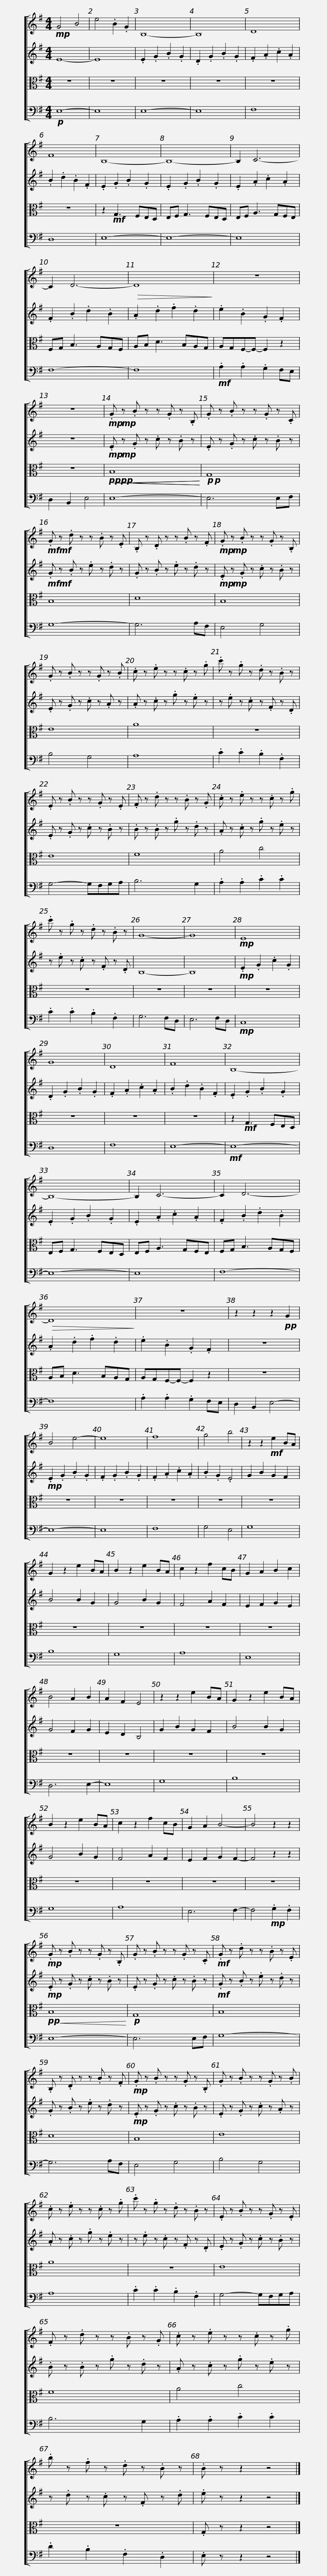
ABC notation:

X:1
%%score [ 1 2 3 4 ]
L:1/8
M:4/4
I:linebreak $
K:G
V:1 treble
V:2 treble
V:3 alto
V:4 bass
V:1
!mp! G4 B4 | e4 .B2 .G2 | B,8- | B,8 | D8 | %5
 F8 | B,8- |$ B,8- | B,2 C6- | C2 D6- | %10
!>(! D8!>)! | z8 | z8 |$!mp!!mp! .G z .B z z .G z .B, | .G z .B z z .G z .C | %15
!mf!!mf! .G z .d z z .B z .E | .B, z .D z z .B z .F |$!mp!!mp! .G z .B z z .G z .B, | .G z .B z z .G z .B | .c z .e z z .c z .g | %20
 .c' z .g z .d z .B z |$ .E z .B z z .G z .E | .F z .d z z .B z .G | .c z .e z z .c z .g | .c' z .g z .d z .B z | %25
 G8- | G8 |$!mp! E8 | G8 | D8 | %30
 F8 | B,8- | B,8- | B,2 C6- |$ C2 D6- | %35
!>(! D8!>)! | z8 | z2 z2 z2!pp! G2 | B4 e4- | e8 | %40
 f8 | g4 b4 |$ z2 z2!mf! e2 BA | G2 z2 e2 BA | B2 z2 e2 BA | %45
 c2 z2 f2 cB | G2 A2 B2 c2 | B4 A2 B2 | A2 F2 E4 | z2 z2 e2 BA |$ %50
 G2 z2 e2 BA | B2 z2 e2 BA | c2 z2 f2 cB | G2 A2 B4- | B4 z2 z2 | %55
!mp! .G z .B z z .G z .B, | .G z .B z z .G z .C |$!mf! .G z .d z z .B z .E | .B, z .D z z .B z .F |!mp! .G z .B z z .G z .B, | %60
 .G z .B z z .G z .B |$ .c z .e z z .c z .g | .c' z .g z .d z .B z | .E z .B z z .G z .E | .F z .d z z .B z .G | %65
 .c z .e z z .c z .g |$ .b z .f z .d z .B z | .B z z2 z4 |] %68
V:2
 E8- | E8 | .E2 .G2 .B2 .G2 | .D2 .G2 .B2 .G2 | .F2 .A2 .c2 .A2 | %5
 .B2 .d2 .B2 .F2 | .E2 .G2 .B2 .G2 |$ .E2 .G2 .B2 .G2 | .E2 .A2 .c2 .A2 | .F2 .B2 .d2 .B2 | %10
 .A2 .d2 .f2 .d2 | .e2 .B2 .G2 .F2 | z8 |$!mp!!mp! .E z .G z .c z .B z | .E z .G z .c z .B z | %15
!mf!!mf! .G z .B z .e z .d z | .G z .B z .e z .d z |$!mp!!mp! .E z .G z .c z .B z | .E z .G z .c z .A z | .A z .c z .g z .e z | %20
 z .e z .c z .F z .D |$ .E z .G z .c z .B z | .B z .B z .g z .d z | .A z .c z .g z .e z | z .e z .c z .F z .D | %25
 B,8- | B,8 |$!mp! .E2 .G2 .c2 .G2 | .D2 .G2 .B2 .G2 | .F2 .A2 .c2 .A2 | %30
 .B2 .d2 .B2 .F2 | .E2 .G2 .B2 .G2 | .E2 .G2 .B2 .G2 | .E2 .A2 .c2 .A2 |$ .F2 .B2 .d2 .B2 | %35
 .A2 .d2 .f2 .d2 | .e2 .B2 .G2 .F2 | z8 |!mp! .E2 .G2 .B2 .G2 | .F2 .G2 .B2 .G2 | %40
 .F2 .A2 .c2 .A2 | .B2 .G2 .E4 |$ G2 B2 G2 F2 | B4 B2 G2 | G4 B2 G2 | %45
 F4 A2 F2 | E2 F2 G2 E2 | G4 F2 G2 | E2 D2 B,4 | G2 B2 G2 F2 |$ %50
 B4 B2 G2 | G4 B2 G2 | F4 A2 F2 | E2 F2 G2 F2- | F4 z2 z2 | %55
!mp! .E z .G z .c z .B z | .E z .G z .c z .B z |$!mf! .G z .B z .e z .d z | .G z .B z .e z .d z |!mp! .E z .G z .c z .B z | %60
 .E z .G z .c z .A z |$ .A z .c z .g z .e z | z .e z .c z .F z .D | .E z .G z .c z .B z | .B z .B z .g z .d z | %65
 .A z .c z .g z .e z |$ z .d z .c z .F z .d | .e z z2 z4 |] %68
V:3
 z8 | z8 | z8 | z8 | z8 | %5
 z8 | z2!mf! G,3 F,E,D, |$ E,F, G,3 F,E,D, | E,F, A,3 G,F,E, | F,G, B,3 A,G,F, | %10
 A,B, D3 B,A,G, | A,G,F,-F,- F,2 z2 | z8 |$!pp!!pp!!<(!!<(! B,8!<)!!<)! |!p!!p! G,8 | %15
 B,8 | D8 |$ B,8 | E8 | A8 | %20
 z8 |$ E8 | F8 | A4 c4 | z8 | %25
 z8 | z8 |$ z8 | z8 | z8 | %30
 z8 | z2!mf! G,3 F,E,D, | E,F, G,3 F,E,D, | E,F, A,3 G,F,E, |$ F,G, B,3 A,G,F, | %35
 A,B, D3 B,A,G, | A,G,F,-F,- F,2 z2 | z8 | z8 | z8 | %40
 z8 | z8 |$ z8 | z8 | z8 | %45
 z8 | z8 | z8 | z8 | z8 |$ %50
 z8 | z8 | z8 | z8 | z8 | %55
!pp!!<(! B,8!<)! |!p! G,8 |$ B,8 | D8 | B,8 | %60
 E8 |$ A8 | z8 | E8 | F8 | %65
 A4 c4 |$ z8 | .G, z z2 z4 |] %68
V:4
!p! E,8- | E,8 | E,8- | E,8 | F,8 | %5
 D,8 | E,8- |$ E,8- | E,8 | F,8- | %10
 F,8 |!mf! .A,2 .A,2 .G,2 F,E, | D,2 B,,2 E,4 |$ E,8- | E,6 E,F, | %15
 G,8- | G,6 A,F, |$ E,4 G,4 | B,4 G,4 | A,8 | %20
 .C2 .C2 .B,2 .F,2 |$ G,4- G,F,G,A, | B,6 G,2 | .A,2 .A,2 .C2 .C2 | .C2 .C2 .B,2 .F,2 | %25
 G,6 F,D, | E,6 F,D, |$!mp! C,8 | D,8 | F,8 | %30
 E,8- |!mf! E,8- | E,8- | E,8 |$ F,8- | %35
 F,8 | .A,2 .A,2 .G,2 F,E, | D,2 B,,2 E,4- | E,8- | E,8 | %40
 F,8 | G,4 E,4 |$ G,8 | B,8 | G,8 | %45
 A,8 | E,8 | D,6 E,2- | E,8 | G,8 |$ %50
 B,8 | G,8 | A,8 | E,6 F,2- | F,4!mp! .G,2 .F,2 | %55
 E,8- | E,6 E,F, |$ G,8- | G,6 A,F, | E,4 G,4 | %60
 B,4 G,4 |$ A,8 | .C2 .C2 .B,2 .F,2 | G,4- G,F,G,A, | B,6 G,2 | %65
 .A,2 .A,2 .C2 .C2 |$ .D2 .B,2 .F,2 .D,2 | .E, z z2 z4 |] %68
